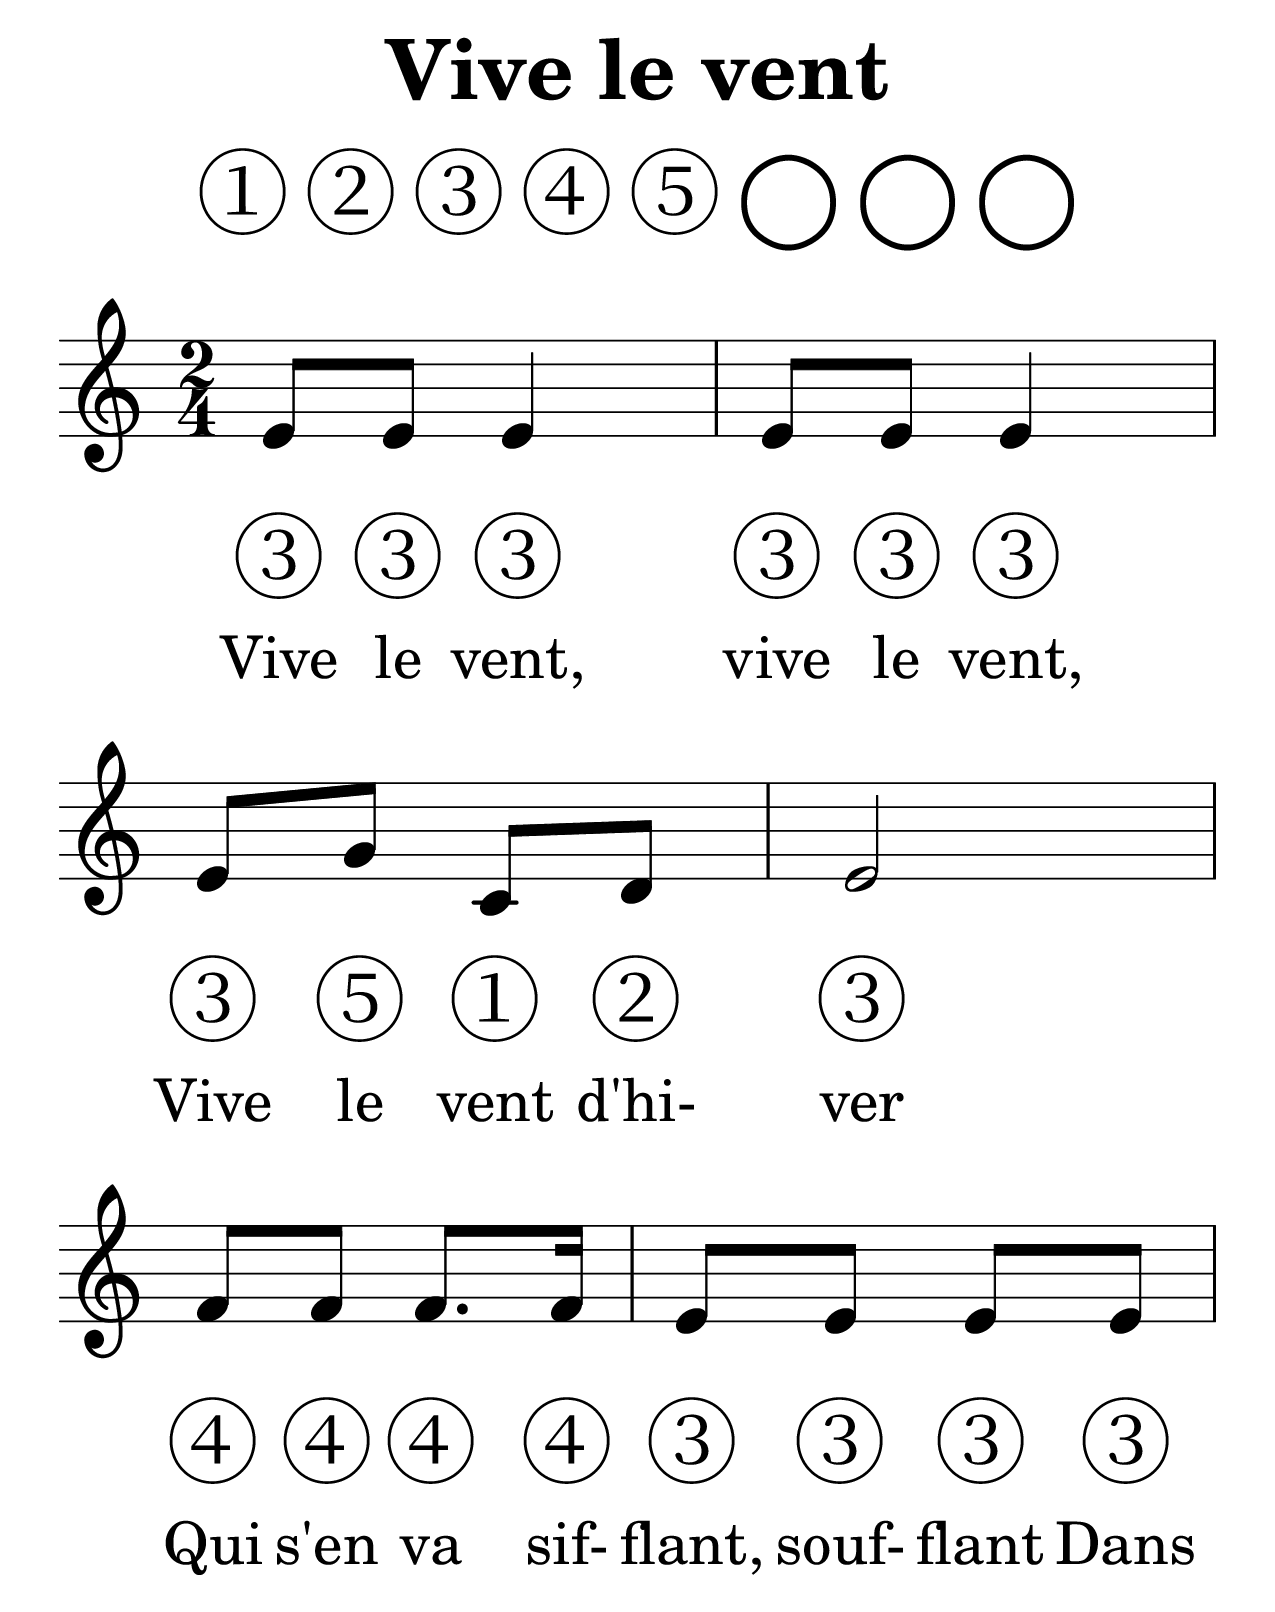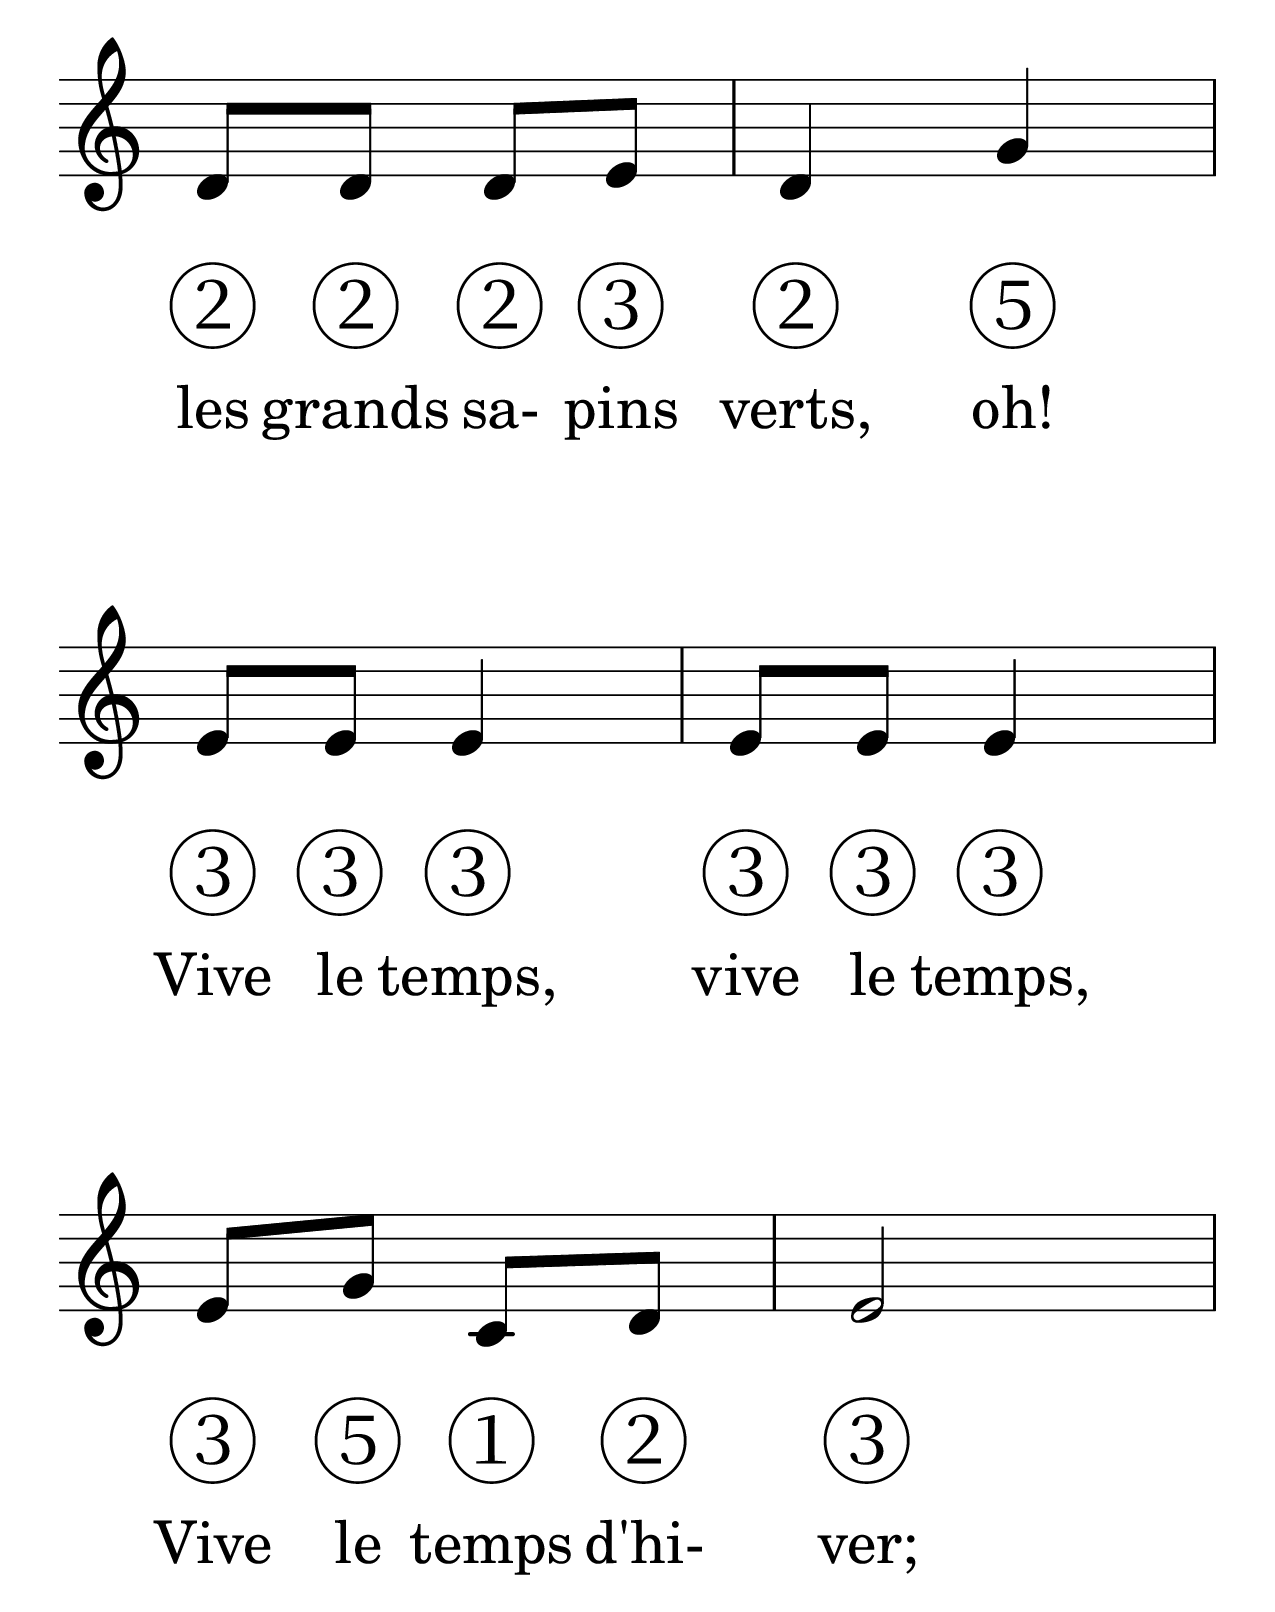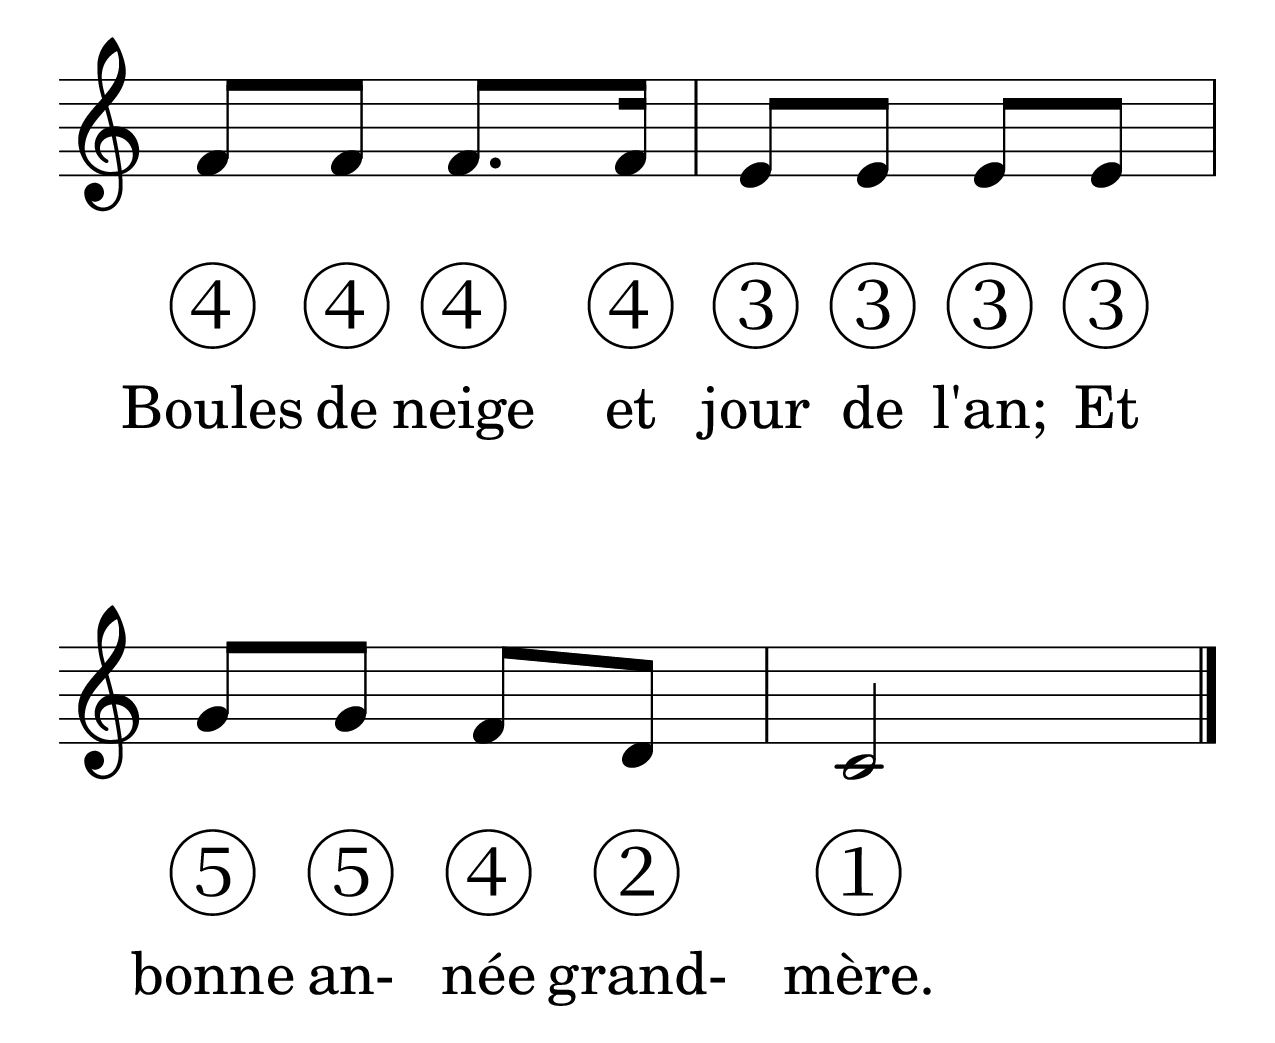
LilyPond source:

\version "2.18.2"
\include "common.ly"
\version "2.18.2"

% for reference
% ① ② ③ ④ ⑤ ⑥ ⑦ ⑧ ◯

% empty circles with bar number to colorize
oc = "①"
od = "②"
oe = "③"
of = "④"
og = "⑤"
oap = "⑥"
obp = "⑦"
ocp = "⑧"
oo = "◯"


\header {
 title = "Vive le vent"
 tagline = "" 
}

\markup {
  \column {
  \vspace #0.5
  \fill-line { \column { \line { 
    \fontsize #5 { \oc \od \oe \of \og \oo \oo \oo}}}}
  \vspace #0.5
  }
}

<<
 {
   \clef treble
   \time 2/4
   \key c \major 
   \transpose f c {
	\relative c'' {
      a8 a a4 a8 a a4
      a8 c f, [g] a2 \break
	  bf8 bf bf8. bf16  a8 a a8 [ a8]
  	  g8 g g [a] g4 c4 \break
  	  a8 a a4  a8 a a4
  	  a8 c f, [g] a2  \break
  	  bf8 bf bf8.  bf16  a8 a a8 [  a]
  	  c8 c bf [g]  f2
      \bar "|."
	 }
   }
 } 

\addlyrics {
    \set fontSize = #4
    \oe \oe \oe \oe \oe \oe
    \oe \og \oc \od \oe
    \of \of \of \of \oe \oe \oe \oe
    \od \od \od \oe \od \og
    \oe \oe \oe \oe \oe \oe
    \oe \og \oc \od \oe
    \of \of \of \of \oe \oe \oe \oe
    \og \og \of \od \oc
 }

  \addlyrics {
   Vive le vent, vive le vent,
Vive le vent d'hi- ver
Qui s'en va sif- flant, souf- flant
Dans les grands sa- pins verts, oh!
Vive le temps, vive le temps,
Vive le temps d'hi- ver;
Boules de neige et jour de l'an;
Et bonne an- née grand- mère.
  }

 
>>


